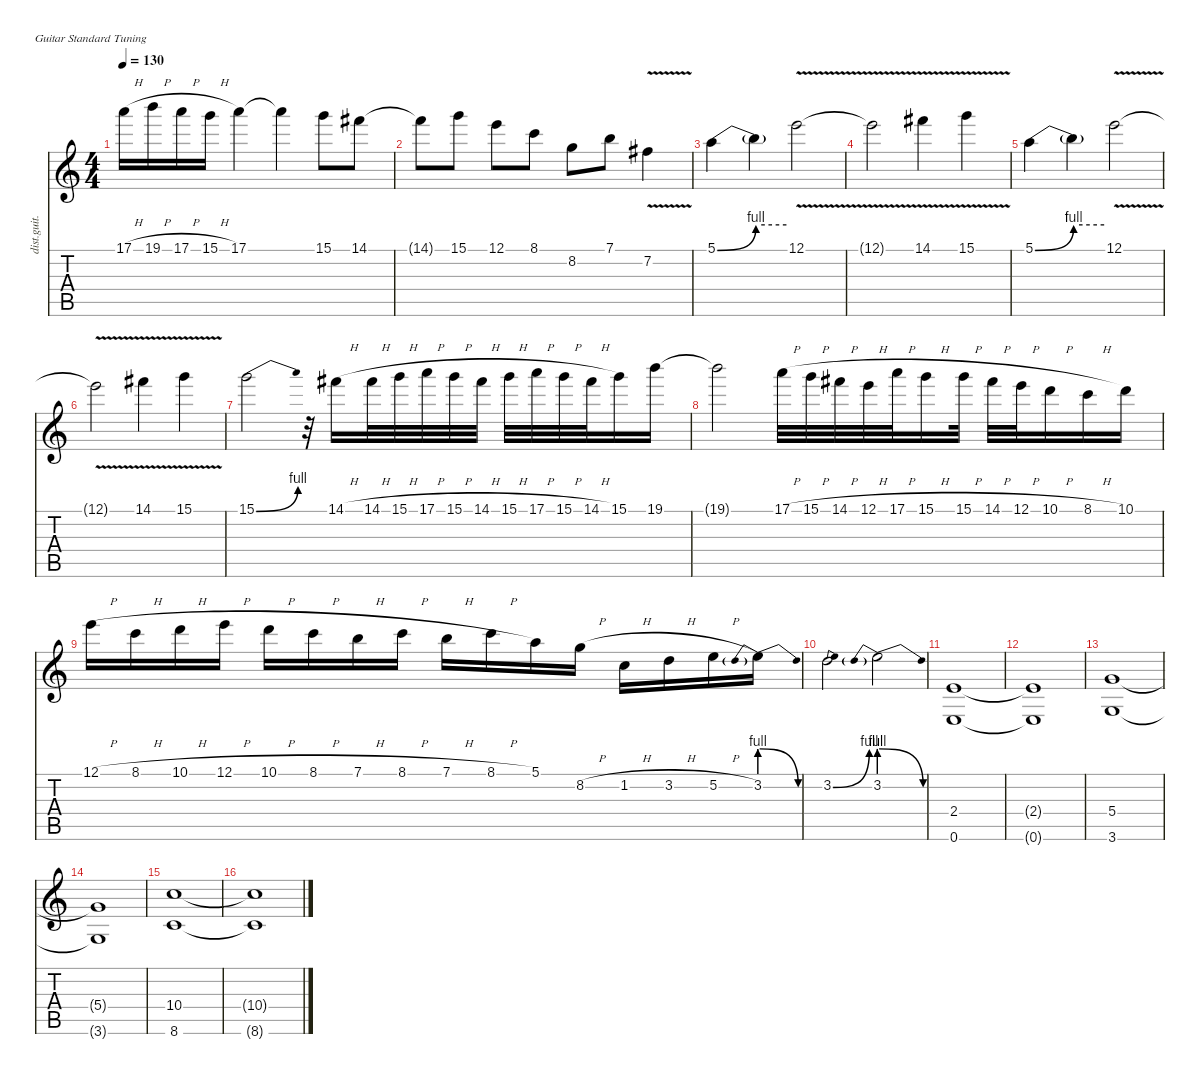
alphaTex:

\defaultSystemsLayout 4
\hideDynamics
\bracketExtendMode nobrackets
\otherSystemsTrackNameOrientation horizontal
\track ("Guitar 1" "dist.guit.") {instrument distortionguitar}
\staff {score tabs}
\tuning (E4 B3 G3 D3 A2 E2)
\ts (4 4)
\tempo 130
\clef g2
\ks c
17.1{h}.16{dy f beam Down} 19.1{h}.16{beam Down} 17.1{h}.16{beam Down} 15.1{h}.16{beam Down} 17.1.4{beam Down} 17.1{t}.4{beam Down} 15.1.8{beam Down} 14.1{acc #}.8{beam Down} |
14.1{t acc #}.8{beam Down} 15.1.8{beam Down} 12.1.8{beam Down} 8.1.8{beam Down} 8.2.8{beam Down} 7.1.8{beam Down} 7.2{v acc #}.4{beam Down} |
5.1{be (bend 0 0 60 4)}.4{beam Down} 5.1{be (hold 0 4 60 4) t}.4{beam Down} 12.1{v}.2{beam Down} |
12.1{v t}.2{beam Down} 14.1{v acc #}.4{beam Down} 15.1{v}.4{beam Down} |
5.1{be (bend 0 0 60 4)}.4{beam Down} 5.1{be (hold 0 4 60 4) t}.4{beam Down} 12.1{v}.2{beam Down} |
12.1{v t}.2{beam Down} 14.1{v acc #}.4{beam Down} 15.1{v}.4{beam Down} |
15.1{be (bend 0 0 30 4)}.2{beam Down} r.32{beam Down} 14.1{h acc #}.16{beam Down} 14.1{h acc #}.32{beam Down} 15.1{h}.32{beam Down} 17.1{h}.32{beam Down} 15.1{h}.32{beam Down} 14.1{h acc #}.32{beam Down} 15.1{h}.32{beam Down} 17.1{h}.32{beam Down} 15.1{h}.32{beam Down} 14.1{h acc #}.32{beam Down} 15.1.16{beam Down} 19.1.16{beam Down} |
19.1{t}.2{beam Down} 17.1{h}.32{beam Down} 15.1{h}.32{beam Down} 14.1{h acc #}.32{beam Down} 12.1{h}.32{beam Down} 17.1{h}.32{beam Down} 15.1{h}.16{beam Down} 15.1{h}.32{beam Down} 14.1{h acc #}.32{beam Down} 12.1{h}.32{beam Down} 10.1{h}.16{beam Down} 8.1{h}.16{beam Down} 10.1.16{beam Down} |
12.1{h}.16{beam Down} 8.1{h}.16{beam Down} 10.1{h}.16{beam Down} 12.1{h}.16{beam Down} 10.1{h}.16{beam Down} 8.1{h}.16{beam Down} 7.1{h}.16{beam Down} 8.1{h}.16{beam Down} 7.1{h}.16{beam Down} 8.1{h}.16{beam Down} 5.1.16{beam Down} 8.2{h}.16{beam Down} 1.2{h}.16{beam Down} 3.2{h}.16{beam Down} 5.2{h}.16{beam Down} 3.2{be (prebendrelease 0 4 60 0)}.16{beam Down} |
3.2{be (bend 0 0 25.0000008 4)}.2{beam Down} 3.2{be (prebendrelease 0 4 60 0)}.2{beam Down} |
(2.4 0.6).1{beam Up} |
(2.4{t} 0.6{t}).1{beam Up} |
(5.4 3.6).1{beam Up} |
(5.4{t} 3.6{t}).1{beam Up} |
(10.4 8.6).1{beam Up} |
(10.4{t} 8.6{t}).1{beam Up}
